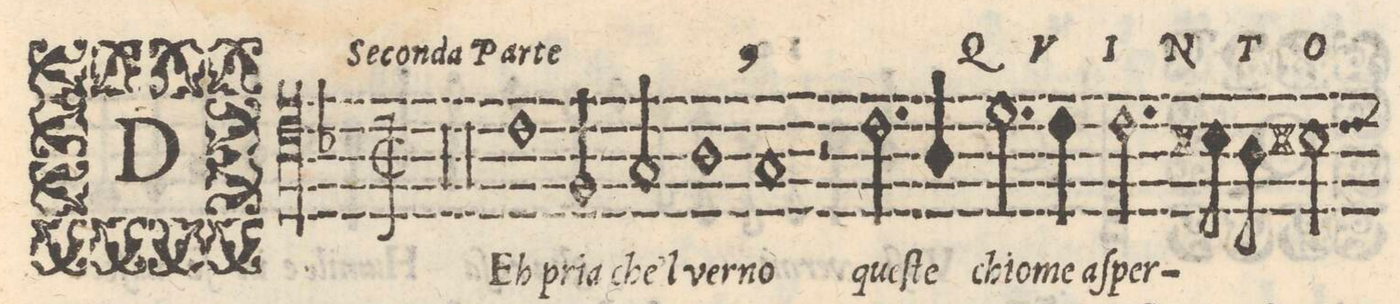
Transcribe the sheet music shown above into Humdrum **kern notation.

**kern	**text
*I"QVINTO	*
*clefC4	*
*k[b-]	*
*met(C|)	*
*M2/1	*
00r	.
=2-	=2-
=3-	=3-
00r	.
=4-	=4-
=5-	=5-
1c	DEh
2F/	pria
2G/	che'l
=6-	=6-
1A	ver-
1G	-no
=7-	=7-
2r	.
2.c\	queſ-
4A/	-te
2.d\	chio-
=8-	=8-
4c\	me aſ-
2.c\	-per-
8Bn\	.
8A\	.
2Bn\	.
=9-	=9-
*-	*-
